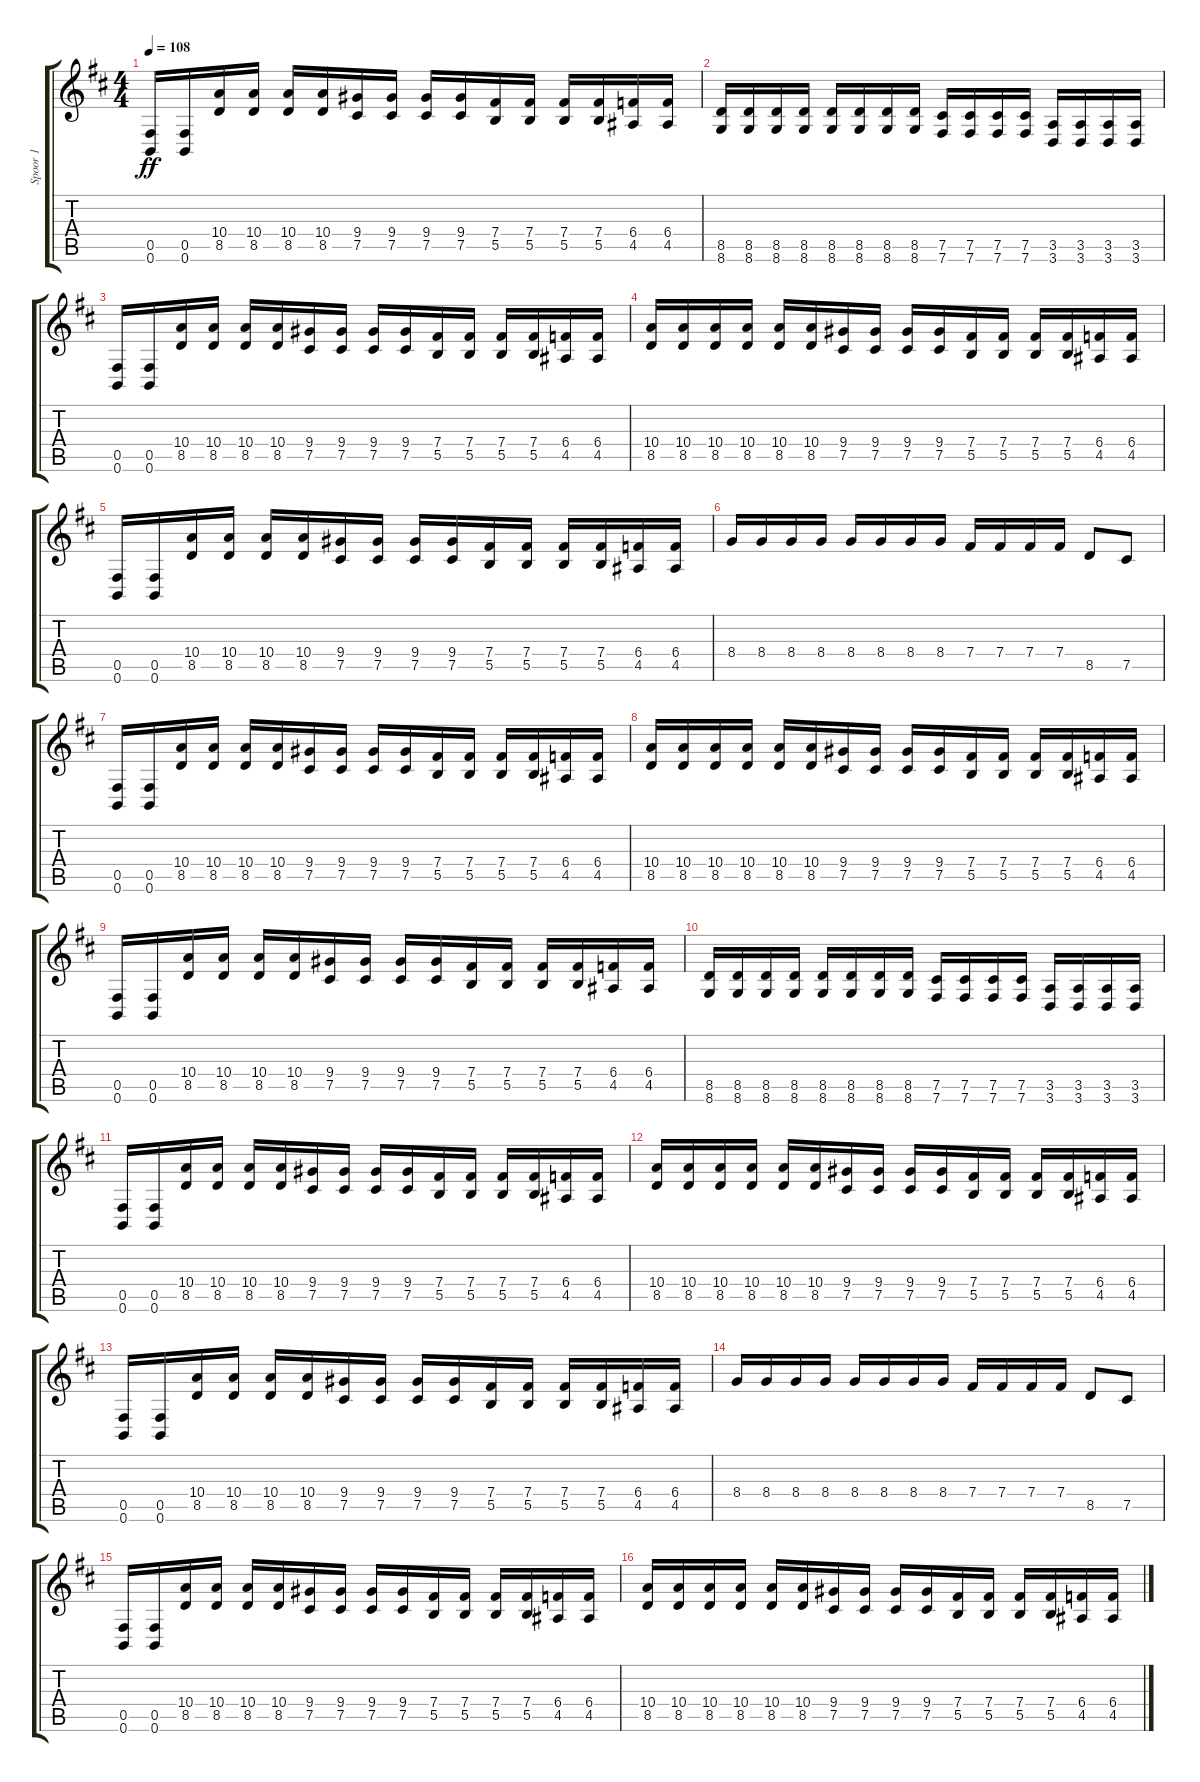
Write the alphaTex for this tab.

\track ("Spoor 1" "Spoor 1") {instrument distortionguitar}
\staff {score tabs}
\tuning (Db4 Ab3 E3 B2 Gb2 B1) {hide}
\ts (4 4)
\tempo 108
\clef g2
\ks d
(0.5 0.6).16{dy ff} (0.5 0.6).16 (10.4 8.5).16 (10.4 8.5).16 (10.4 8.5).16 (10.4 8.5).16 (9.4 7.5).16 (9.4 7.5).16 (9.4 7.5).16 (9.4 7.5).16 (7.4 5.5).16 (7.4 5.5).16 (7.4 5.5).16 (7.4 5.5).16 (6.4 4.5).16 (6.4 4.5).16 |
(8.5 8.6).16 (8.5 8.6).16 (8.5 8.6).16 (8.5 8.6).16 (8.5 8.6).16 (8.5 8.6).16 (8.5 8.6).16 (8.5 8.6).16 (7.5 7.6).16 (7.5 7.6).16 (7.5 7.6).16 (7.5 7.6).16 (3.5 3.6).16 (3.5 3.6).16 (3.5 3.6).16 (3.5 3.6).16 |
(0.5 0.6).16 (0.5 0.6).16 (10.4 8.5).16 (10.4 8.5).16 (10.4 8.5).16 (10.4 8.5).16 (9.4 7.5).16 (9.4 7.5).16 (9.4 7.5).16 (9.4 7.5).16 (7.4 5.5).16 (7.4 5.5).16 (7.4 5.5).16 (7.4 5.5).16 (6.4 4.5).16 (6.4 4.5).16 |
(10.4 8.5).16 (10.4 8.5).16 (10.4 8.5).16 (10.4 8.5).16 (10.4 8.5).16 (10.4 8.5).16 (9.4 7.5).16 (9.4 7.5).16 (9.4 7.5).16 (9.4 7.5).16 (7.4 5.5).16 (7.4 5.5).16 (7.4 5.5).16 (7.4 5.5).16 (6.4 4.5).16 (6.4 4.5).16 |
(0.5 0.6).16 (0.5 0.6).16 (10.4 8.5).16 (10.4 8.5).16 (10.4 8.5).16 (10.4 8.5).16 (9.4 7.5).16 (9.4 7.5).16 (9.4 7.5).16 (9.4 7.5).16 (7.4 5.5).16 (7.4 5.5).16 (7.4 5.5).16 (7.4 5.5).16 (6.4 4.5).16 (6.4 4.5).16 |
8.4.16 8.4.16 8.4.16 8.4.16 8.4.16 8.4.16 8.4.16 8.4.16 7.4.16 7.4.16 7.4.16 7.4.16 8.5.8 7.5.8 |
(0.5 0.6).16 (0.5 0.6).16 (10.4 8.5).16 (10.4 8.5).16 (10.4 8.5).16 (10.4 8.5).16 (9.4 7.5).16 (9.4 7.5).16 (9.4 7.5).16 (9.4 7.5).16 (7.4 5.5).16 (7.4 5.5).16 (7.4 5.5).16 (7.4 5.5).16 (6.4 4.5).16 (6.4 4.5).16 |
(10.4 8.5).16 (10.4 8.5).16 (10.4 8.5).16 (10.4 8.5).16 (10.4 8.5).16 (10.4 8.5).16 (9.4 7.5).16 (9.4 7.5).16 (9.4 7.5).16 (9.4 7.5).16 (7.4 5.5).16 (7.4 5.5).16 (7.4 5.5).16 (7.4 5.5).16 (6.4 4.5).16 (6.4 4.5).16 |
(0.5 0.6).16 (0.5 0.6).16 (10.4 8.5).16 (10.4 8.5).16 (10.4 8.5).16 (10.4 8.5).16 (9.4 7.5).16 (9.4 7.5).16 (9.4 7.5).16 (9.4 7.5).16 (7.4 5.5).16 (7.4 5.5).16 (7.4 5.5).16 (7.4 5.5).16 (6.4 4.5).16 (6.4 4.5).16 |
(8.5 8.6).16 (8.5 8.6).16 (8.5 8.6).16 (8.5 8.6).16 (8.5 8.6).16 (8.5 8.6).16 (8.5 8.6).16 (8.5 8.6).16 (7.5 7.6).16 (7.5 7.6).16 (7.5 7.6).16 (7.5 7.6).16 (3.5 3.6).16 (3.5 3.6).16 (3.5 3.6).16 (3.5 3.6).16 |
(0.5 0.6).16 (0.5 0.6).16 (10.4 8.5).16 (10.4 8.5).16 (10.4 8.5).16 (10.4 8.5).16 (9.4 7.5).16 (9.4 7.5).16 (9.4 7.5).16 (9.4 7.5).16 (7.4 5.5).16 (7.4 5.5).16 (7.4 5.5).16 (7.4 5.5).16 (6.4 4.5).16 (6.4 4.5).16 |
(10.4 8.5).16 (10.4 8.5).16 (10.4 8.5).16 (10.4 8.5).16 (10.4 8.5).16 (10.4 8.5).16 (9.4 7.5).16 (9.4 7.5).16 (9.4 7.5).16 (9.4 7.5).16 (7.4 5.5).16 (7.4 5.5).16 (7.4 5.5).16 (7.4 5.5).16 (6.4 4.5).16 (6.4 4.5).16 |
(0.5 0.6).16 (0.5 0.6).16 (10.4 8.5).16 (10.4 8.5).16 (10.4 8.5).16 (10.4 8.5).16 (9.4 7.5).16 (9.4 7.5).16 (9.4 7.5).16 (9.4 7.5).16 (7.4 5.5).16 (7.4 5.5).16 (7.4 5.5).16 (7.4 5.5).16 (6.4 4.5).16 (6.4 4.5).16 |
8.4.16 8.4.16 8.4.16 8.4.16 8.4.16 8.4.16 8.4.16 8.4.16 7.4.16 7.4.16 7.4.16 7.4.16 8.5.8 7.5.8 |
(0.5 0.6).16 (0.5 0.6).16 (10.4 8.5).16 (10.4 8.5).16 (10.4 8.5).16 (10.4 8.5).16 (9.4 7.5).16 (9.4 7.5).16 (9.4 7.5).16 (9.4 7.5).16 (7.4 5.5).16 (7.4 5.5).16 (7.4 5.5).16 (7.4 5.5).16 (6.4 4.5).16 (6.4 4.5).16 |
(10.4 8.5).16 (10.4 8.5).16 (10.4 8.5).16 (10.4 8.5).16 (10.4 8.5).16 (10.4 8.5).16 (9.4 7.5).16 (9.4 7.5).16 (9.4 7.5).16 (9.4 7.5).16 (7.4 5.5).16 (7.4 5.5).16 (7.4 5.5).16 (7.4 5.5).16 (6.4 4.5).16 (6.4 4.5).16
